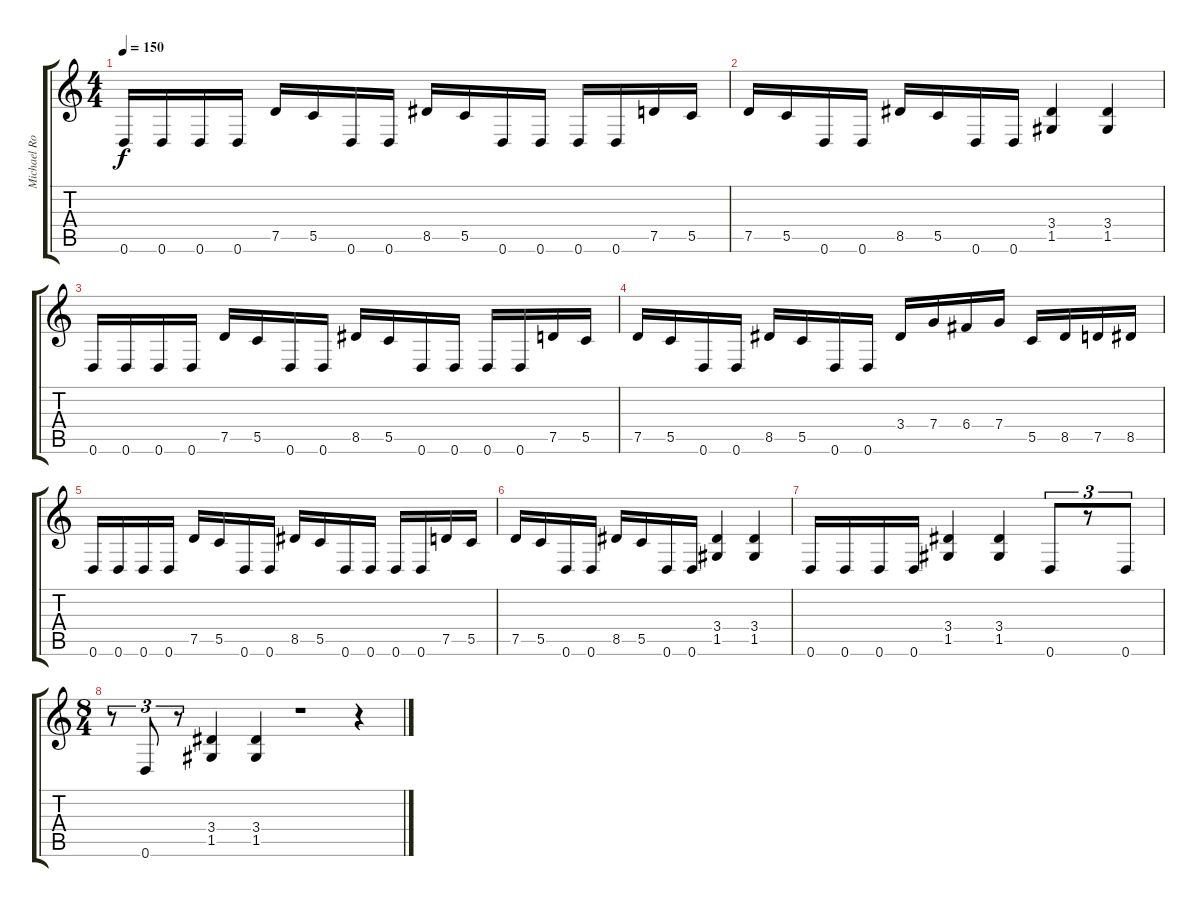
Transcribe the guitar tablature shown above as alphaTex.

\track ("Michael Romeo" "Michael Ro") {instrument distortionguitar}
\staff {score tabs}
\tuning (D4 A3 F3 C3 G2 D2) {hide}
\ts (4 4)
\tempo 150
\clef g2
\ks c
0.6.16{dy f} 0.6.16 0.6.16 0.6.16 7.5.16 5.5.16 0.6.16 0.6.16 8.5.16 5.5.16 0.6.16 0.6.16 0.6.16 0.6.16 7.5.16 5.5.16 |
7.5.16 5.5.16 0.6.16 0.6.16 8.5.16 5.5.16 0.6.16 0.6.16 (3.4 1.5).4 (3.4 1.5).4 |
0.6.16 0.6.16 0.6.16 0.6.16 7.5.16 5.5.16 0.6.16 0.6.16 8.5.16 5.5.16 0.6.16 0.6.16 0.6.16 0.6.16 7.5.16 5.5.16 |
7.5.16 5.5.16 0.6.16 0.6.16 8.5.16 5.5.16 0.6.16 0.6.16 3.4.16 7.4.16 6.4.16 7.4.16 5.5.16 8.5.16 7.5.16 8.5.16 |
0.6.16 0.6.16 0.6.16 0.6.16 7.5.16 5.5.16 0.6.16 0.6.16 8.5.16 5.5.16 0.6.16 0.6.16 0.6.16 0.6.16 7.5.16 5.5.16 |
7.5.16 5.5.16 0.6.16 0.6.16 8.5.16 5.5.16 0.6.16 0.6.16 (3.4 1.5).4 (3.4 1.5).4 |
0.6.16 0.6.16 0.6.16 0.6.16 (3.4 1.5).4 (3.4 1.5).4 0.6.8{tu (3 2)} r.8{tu (3 2)} 0.6.8{tu (3 2)} |
\ts (8 4)
r.8{tu (3 2)} 0.6.8{tu (3 2)} r.8{tu (3 2)} (3.4 1.5).4 (3.4 1.5).4 r.1 r.4
